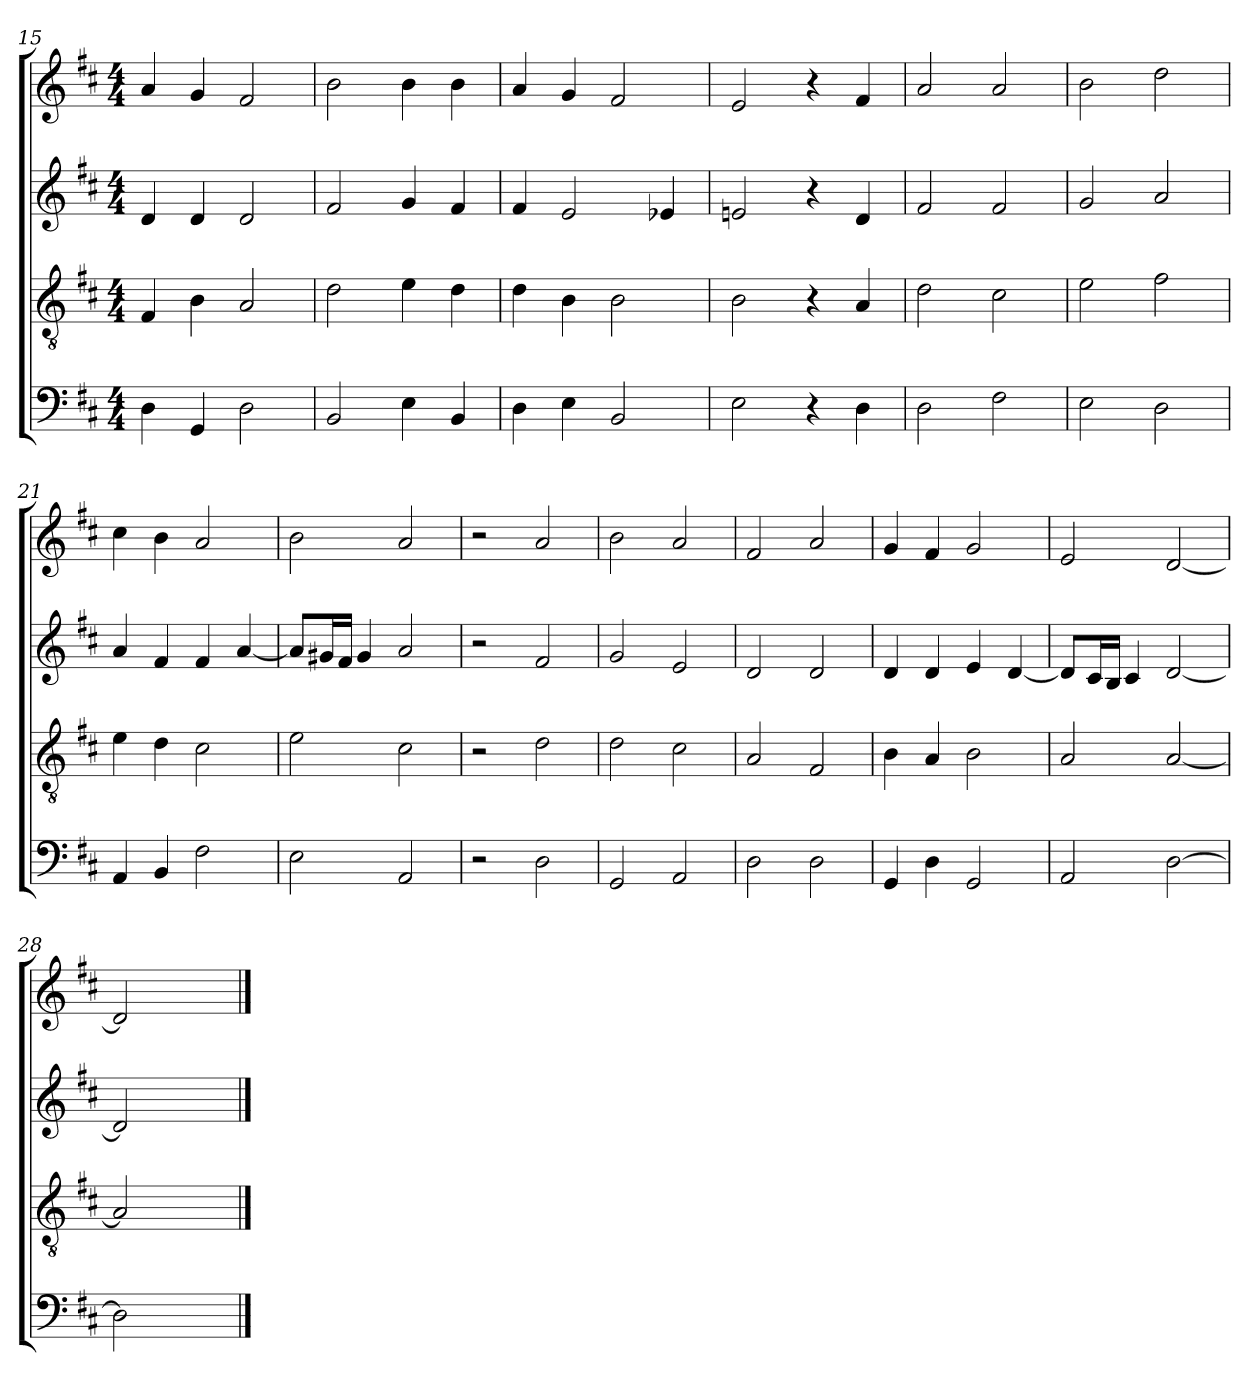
**kern	**kern	**kern	**kern
*part4	*part3	*part2	*part1
*staff4	*staff3	*staff2	*staff1
*clefF4	*clefGv2	*clefG2	*clefG2
*k[f#c#]	*k[f#c#]	*k[f#c#]	*k[f#c#]
*M4/4	*M4/4	*M4/4	*M4/4
=15	=15	=15	=15
4D	4F#	4d	4a
4GG	4B	4d	4g
2D	2A	2d	2f#
=16	=16	=16	=16
2BB	2d	2f#	2b
4E	4e	4g	4b
4BB	4d	4f#	4b
=17	=17	=17	=17
4D	4d	4f#	4a
4E	4B	2e	4g
2BB	2B	.	2f#
.	.	4e-X	.
!!LO:LB:g=z
=18	=18	=18	=18
2E	2B	2en	2e
4r	4r	4r	4r
4D	4A	4d	4f#
=19	=19	=19	=19
2D	2d	2f#	2a
2F#	2c#	2f#	2a
=20	=20	=20	=20
2E	2e	2g	2b
2D	2f#	2a	2dd
=21	=21	=21	=21
4AA	4e	4a	4cc#
4BB	4d	4f#	4b
2F#	2c#	4f#	2a
.	.	[4a	.
=22	=22	=22	=22
2E	2e	8aL]	2b
.	.	16g#XL	.
.	.	16f#JJ	.
.	.	4g#	.
2AA	2c#	2a	2a
=23	=23	=23	=23
2r	2r	2r	2r
2D	2d	2f#	2a
=24	=24	=24	=24
2GG	2d	2g	2b
2AA	2c#	2e	2a
=25	=25	=25	=25
2D	2A	2d	2f#
2D	2F#	2d	2a
!!LO:PB:g=z
=26	=26	=26	=26
4GG	4B	4d	4g
4D	4A	4d	4f#
2GG	2B	4e	2g
.	.	[4d	.
=27	=27	=27	=27
2AA	2A	8dL]	2e
.	.	16c#L	.
.	.	16BJJ	.
.	.	4c#	.
[2D	[2A	[2d	[2d
=28	=28	=28	=28
2D]	2A]	2d]	2d]
2ryy	2ryy	2ryy	2ryy
==	==	==	==
*-	*-	*-	*-
